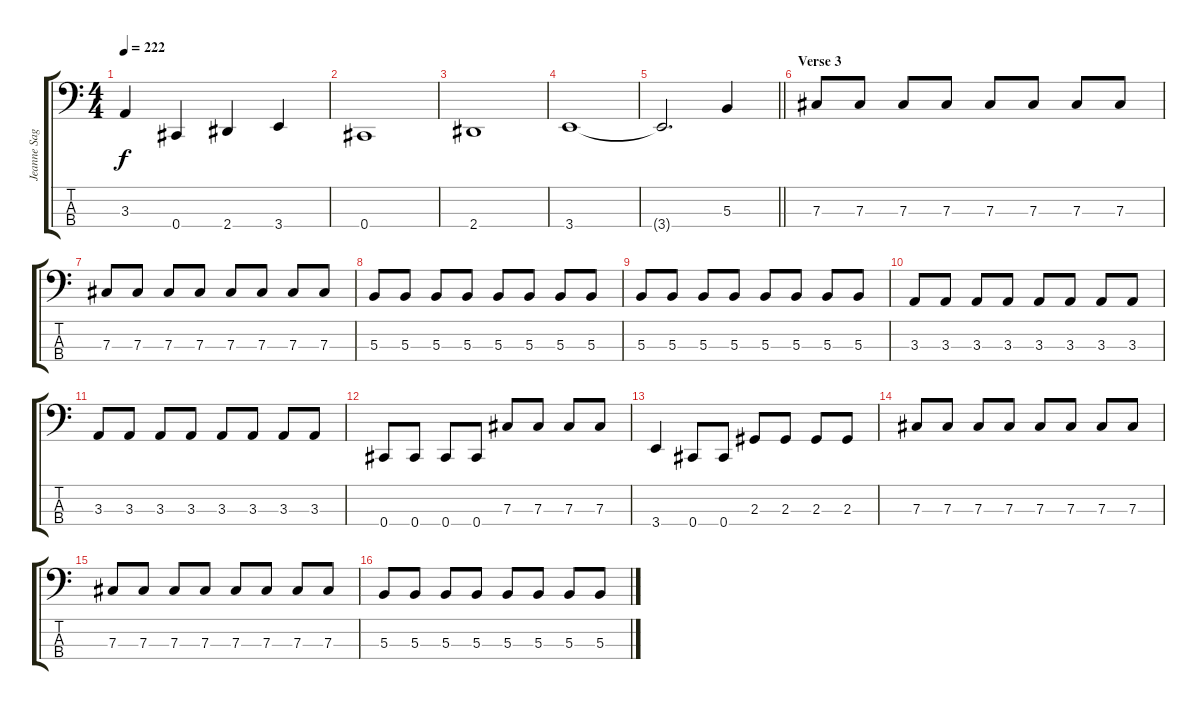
\track ("Jeanne Sagan" "Jeanne Sag") {instrument electricbasspick}
\staff {score tabs}
\tuning (E2 B1 Gb1 Db1) {hide}
\ts (4 4)
\tempo 222
\clef f4
\ks c
3.3{t}.4{dy f} 0.4.4 2.4.4 3.4.4 |
0.4.1 |
2.4.1 |
3.4.1 |
\barLineRight lightlight
3.4{t}.2{d} 5.3.4 |
\section ("" "Verse 3")
7.3.8 7.3.8 7.3.8 7.3.8 7.3.8 7.3.8 7.3.8 7.3.8 |
7.3.8 7.3.8 7.3.8 7.3.8 7.3.8 7.3.8 7.3.8 7.3.8 |
5.3.8 5.3.8 5.3.8 5.3.8 5.3.8 5.3.8 5.3.8 5.3.8 |
5.3.8 5.3.8 5.3.8 5.3.8 5.3.8 5.3.8 5.3.8 5.3.8 |
3.3.8 3.3.8 3.3.8 3.3.8 3.3.8 3.3.8 3.3.8 3.3.8 |
3.3.8 3.3.8 3.3.8 3.3.8 3.3.8 3.3.8 3.3.8 3.3.8 |
0.4.8 0.4.8 0.4.8 0.4.8 7.3.8 7.3.8 7.3.8 7.3.8 |
3.4.4 0.4.8 0.4.8 2.3.8 2.3.8 2.3.8 2.3.8 |
7.3.8 7.3.8 7.3.8 7.3.8 7.3.8 7.3.8 7.3.8 7.3.8 |
7.3.8 7.3.8 7.3.8 7.3.8 7.3.8 7.3.8 7.3.8 7.3.8 |
5.3.8 5.3.8 5.3.8 5.3.8 5.3.8 5.3.8 5.3.8 5.3.8
